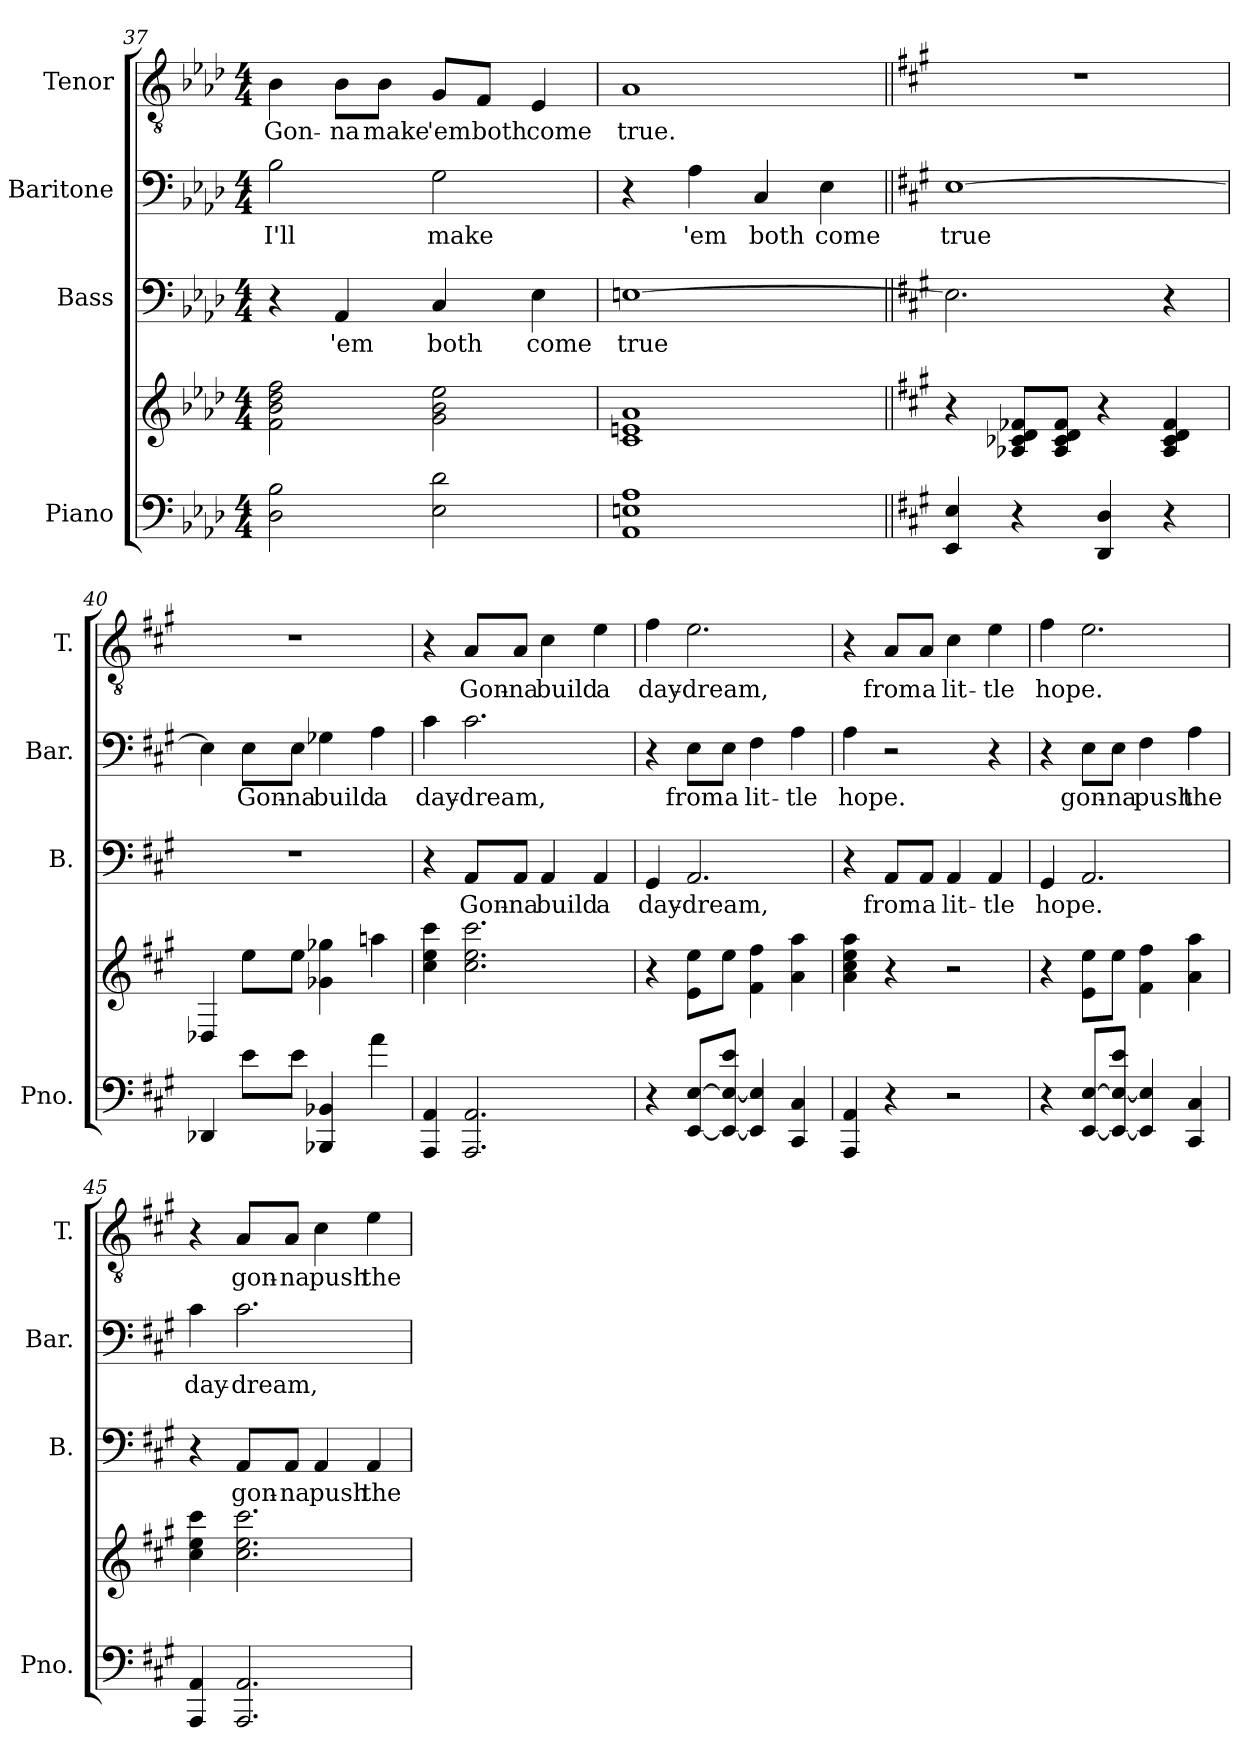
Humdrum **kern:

**kern	**kern	**kern	**text	**kern	**text	**kern	**text
*part4	*part4	*part3	*part3	*part2	*part2	*part1	*part1
*staff5	*staff4	*staff3	*staff3	*staff2	*staff2	*staff1	*staff1
*I"Piano	*	*I"Bass	*	*I"Baritone	*	*I"Tenor	*
*I'Pno.	*	*I'B.	*	*I'Bar.	*	*I'T.	*
!!LO:LB:g=z
*clefF4	*clefG2	*clefF4	*	*clefF4	*	*clefGv2	*
*	*	*	*	*	*	*ITrd7c12	*
*k[b-e-a-d-]	*k[b-e-a-d-]	*k[b-e-a-d-]	*	*k[b-e-a-d-]	*	*k[b-e-a-d-]	*
*A-:	*A-:	*A-:	*	*A-:	*	*A-:	*
*M4/4	*M4/4	*M4/4	*	*M4/4	*	*M4/4	*
=37	=37	=37	=37	=37	=37	=37	=37
!	!	!	!	!	!LO:LY:b	!	!LO:LY:b
2D-\ 2B-\	2f\ 2b-\ 2dd-\ 2ff\	4r	.	2B-\	I'll	4BB-i\	Gon-
!	!	!	!LO:LY:b	!	!	!	!LO:LY:b
.	.	4AA-/	'em	.	.	8BB-i\L	-na
!	!	!	!	!	!	!	!LO:LY:b
.	.	.	.	.	.	8BB-i\J	make
!	!	!	!LO:LY:b	!	!LO:LY:b	!	!LO:LY:b
2E-\ 2d-\	2g\ 2b-\ 2ee-\	4C/	both	2G\	make	8GGi/L	'em
!	!	!	!	!	!	!	!LO:LY:b
.	.	.	.	.	.	8FFi/J	both
!	!	!	!LO:LY:b	!	!	!	!LO:LY:b
.	.	4E-\	come	.	.	4EE-i/	come
=38	=38	=38	=38	=38	=38	=38	=38
!	!	!	!LO:LY:b	!	!	!	!LO:LY:b
1AA- 1En 1A-	1c 1en 1a-	[>1En	true	4r	.	1AA-i	true.
!	!	!	!	!	!LO:LY:b	!	!
.	.	.	.	4A-\	'em	.	.
!	!	!	!	!	!LO:LY:b	!	!
.	.	.	.	4C/	both	.	.
!	!	!	!	!	!LO:LY:b	!	!
.	.	.	.	4E-\	come	.	.
=39||	=39||	=39||	=39||	=39||	=39||	=39||	=39||
*k[f#c#g#]	*k[f#c#g#]	*k[f#c#g#]	*	*k[f#c#g#]	*	*k[f#c#g#]	*
*A:	*A:	*A:	*	*A:	*	*A:	*
!	!	!	!	!	!LO:LY:b	!	!
4EE/ 4E/	4r	2.E\]	.	[>1E	true	1r	.
4r	8A-X/ 8c-X/ 8d/ 8f-X/L	.	.	.	.	.	.
.	8A-/ 8c-/ 8d/ 8f-/J	.	.	.	.	.	.
4DD/ 4D/	4r	.	.	.	.	.	.
4r	4A-/ 4c-/ 4d/ 4f-/	4r	.	.	.	.	.
=40	=40	=40	=40	=40	=40	=40	=40
4DD-X/	4D-X/	1r	.	4E\]	.	1r	.
!	!	!	!	!	!LO:LY:b	!	!
8e\L	8ee\L	.	.	8E\L	Gon-	.	.
!	!	!	!	!	!LO:LY:b	!	!
8e\J	8ee\J	.	.	8E\J	-na	.	.
!	!	!	!	!	!LO:LY:b	!	!
4BBB-X/ 4BB-X/	4g-X\ 4gg-X\	.	.	4G-X\	build	.	.
!	!	!	!	!	!LO:LY:b	!	!
4a\	4aan\	.	.	4A\	a	.	.
!!LO:PB:g=z
=41	=41	=41	=41	=41	=41	=41	=41
!	!	!	!	!	!LO:LY:b	!	!
4AAA/ 4AA/	4cc#\ 4ee\ 4ccc#\	4r	.	4c#\	day-	4r	.
!	!	!	!LO:LY:b	!	!LO:LY:b	!	!LO:LY:b
2.AAA/ 2.AA/	2.cc#\ 2.ee\ 2.ccc#\	8AA/L	Gon-	2.c#\	-dream,	8AA/L	Gon-
!	!	!	!LO:LY:b	!	!	!	!LO:LY:b
.	.	8AA/J	-na	.	.	8AA/J	-na
!	!	!	!LO:LY:b	!	!	!	!LO:LY:b
.	.	4AA/	build	.	.	4C#\	build
!	!	!	!LO:LY:b	!	!	!	!LO:LY:b
.	.	4AA/	a	.	.	4Ei\	a
=42	=42	=42	=42	=42	=42	=42	=42
!	!	!	!LO:LY:b	!	!	!	!LO:LY:b
4r	4r	4GG#/	day-	4r	.	4F#i\	day-
!	!	!	!LO:LY:b	!	!LO:LY:b	!	!LO:LY:b
[<8EE/ [>8E/L	8e\ 8ee\L	2.AA/	-dream,	8E\L	from	2.Ei\	-dream,
!	!	!	!	!	!LO:LY:b	!	!
8EE/_ 8E/_ 8e/J	8ee\J	.	.	8E\J	a	.	.
!	!	!	!	!	!LO:LY:b	!	!
4EE/] 4E/]	4f#\ 4ff#\	.	.	4F#\	lit-	.	.
!	!	!	!	!	!LO:LY:b	!	!
4CC#/ 4C#/	4a\ 4aa\	.	.	4A\	-tle	.	.
=43	=43	=43	=43	=43	=43	=43	=43
!	!	!	!	!	!LO:LY:b	!	!
4AAA/ 4AA/	4a\ 4cc#\ 4ee\ 4aa\	4r	.	4A\	hope.	4r	.
!	!	!	!LO:LY:b	!	!	!	!LO:LY:b
4r	4r	8AA/L	from	2r	.	8AA/L	from
!	!	!	!LO:LY:b	!	!	!	!LO:LY:b
.	.	8AA/J	a	.	.	8AA/J	a
!	!	!	!LO:LY:b	!	!	!	!LO:LY:b
2r	2r	4AA/	lit-	.	.	4C#\	lit-
!	!	!	!LO:LY:b	!	!	!	!LO:LY:b
.	.	4AA/	-tle	4r	.	4Ei\	-tle
=44	=44	=44	=44	=44	=44	=44	=44
!	!	!	!LO:LY:b	!	!	!	!LO:LY:b
4r	4r	4GG#/	hope.	4r	.	4F#i\	hope.
!	!	!	!	!	!LO:LY:b	!	!
[<8EE/ [>8E/L	8e\ 8ee\L	2.AA/	.	8E\L	gon-	2.Ei\	.
!	!	!	!	!	!LO:LY:b	!	!
8EE/_ 8E/_ 8e/J	8ee\J	.	.	8E\J	-na	.	.
!	!	!	!	!	!LO:LY:b	!	!
4EE/] 4E/]	4f#\ 4ff#\	.	.	4F#\	push	.	.
!	!	!	!	!	!LO:LY:b	!	!
4CC#/ 4C#/	4a\ 4aa\	.	.	4A\	the	.	.
!!LO:LB:g=z
=45	=45	=45	=45	=45	=45	=45	=45
!	!	!	!	!	!LO:LY:b	!	!
4AAA/ 4AA/	4cc#\ 4ee\ 4ccc#\	4r	.	4c#\	day-	4r	.
!	!	!	!LO:LY:b	!	!LO:LY:b	!	!LO:LY:b
2.AAA/ 2.AA/	2.cc#\ 2.ee\ 2.ccc#\	8AA/L	gon-	2.c#\	-dream,	8AA/L	gon-
!	!	!	!LO:LY:b	!	!	!	!LO:LY:b
.	.	8AA/J	-na	.	.	8AA/J	-na
!	!	!	!LO:LY:b	!	!	!	!LO:LY:b
.	.	4AA/	push	.	.	4C#\	push
!	!	!	!LO:LY:b	!	!	!	!LO:LY:b
.	.	4AA/	the	.	.	4Ei\	the
=	=	=	=	=	=	=	=
*-	*-	*-	*-	*-	*-	*-	*-
